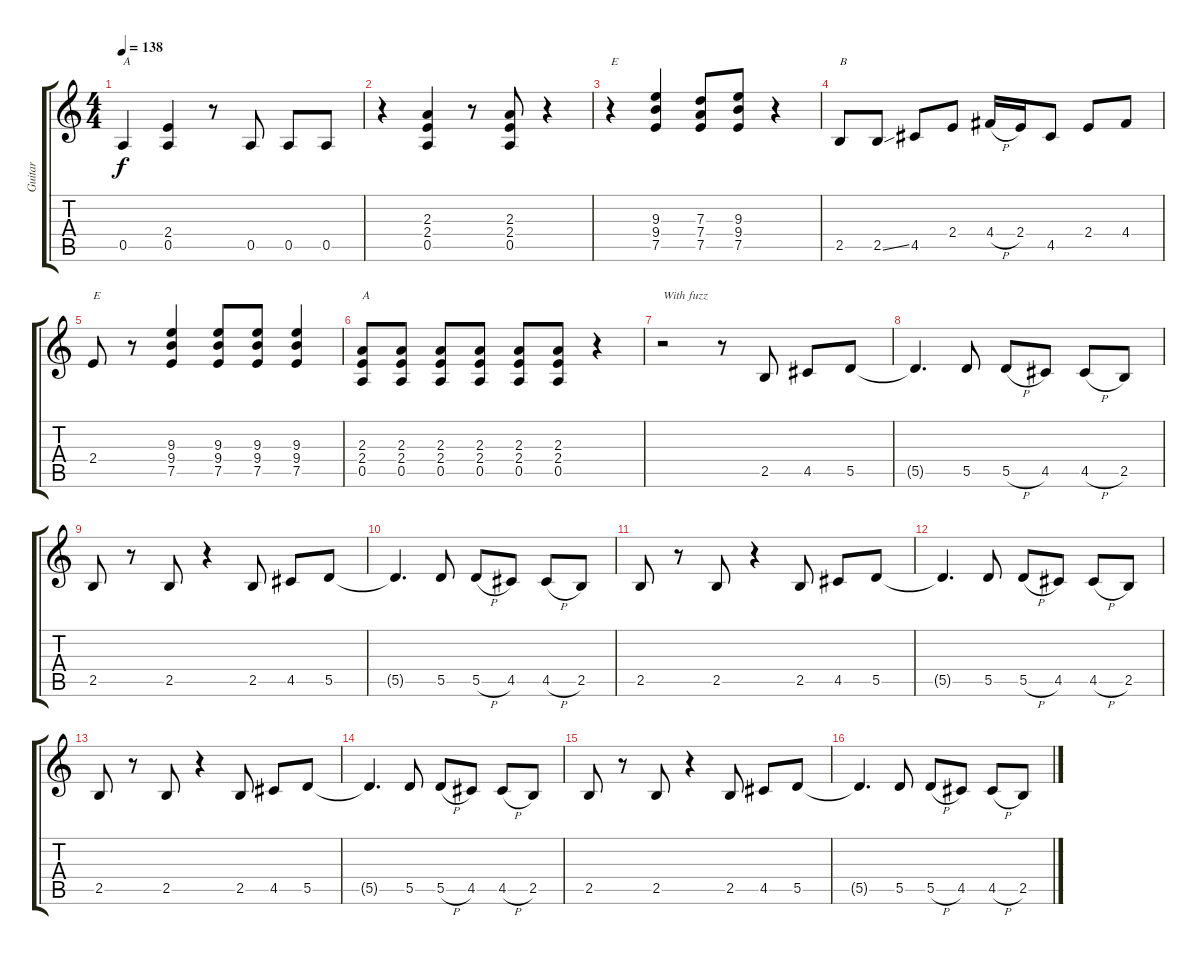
\track ("Guitar" "Guitar") {instrument electricguitarclean}
\staff {score tabs}
\tuning (E4 B3 G3 D3 A2 E2) {hide}
\ts (4 4)
\tempo 138
\clef g2
\ks c
0.5.4{txt "A" dy f} (2.4 0.5).4 r.8 0.5.8 0.5.8 0.5.8 |
r.4 (2.3 2.4 0.5).4 r.8 (2.3 2.4 0.5).8 r.4 |
r.4{txt "E"} (9.3 9.4 7.5).4 (7.3 7.4 7.5).8 (9.3 9.4 7.5).8 r.4 |
2.5.8{txt "B"} 2.5{ss}.8 4.5.8 2.4.8 4.4{h}.16 2.4.16 4.5.8 2.4.8 4.4.8 |
2.4.8{txt "E"} r.8 (9.3 9.4 7.5).4 (9.3 9.4 7.5).8 (9.3 9.4 7.5).8 (9.3 9.4 7.5).4 |
(2.3 2.4 0.5).8{txt "A"} (2.3 2.4 0.5).8 (2.3 2.4 0.5).8 (2.3 2.4 0.5).8 (2.3 2.4 0.5).8 (2.3 2.4 0.5).8 r.4 |
r.2{txt "With fuzz"} r.8 2.5.8 4.5.8 5.5.8 |
5.5{t}.4{d} 5.5.8 5.5{h}.8 4.5.8 4.5{h}.8 2.5.8 |
2.5.8 r.8 2.5.8 r.4 2.5.8 4.5.8 5.5.8 |
5.5{t}.4{d} 5.5.8 5.5{h}.8 4.5.8 4.5{h}.8 2.5.8 |
2.5.8 r.8 2.5.8 r.4 2.5.8 4.5.8 5.5.8 |
5.5{t}.4{d} 5.5.8 5.5{h}.8 4.5.8 4.5{h}.8 2.5.8 |
2.5.8 r.8 2.5.8 r.4 2.5.8 4.5.8 5.5.8 |
5.5{t}.4{d} 5.5.8 5.5{h}.8 4.5.8 4.5{h}.8 2.5.8 |
2.5.8 r.8 2.5.8 r.4 2.5.8 4.5.8 5.5.8 |
5.5{t}.4{d} 5.5.8 5.5{h}.8 4.5.8 4.5{h}.8 2.5.8
